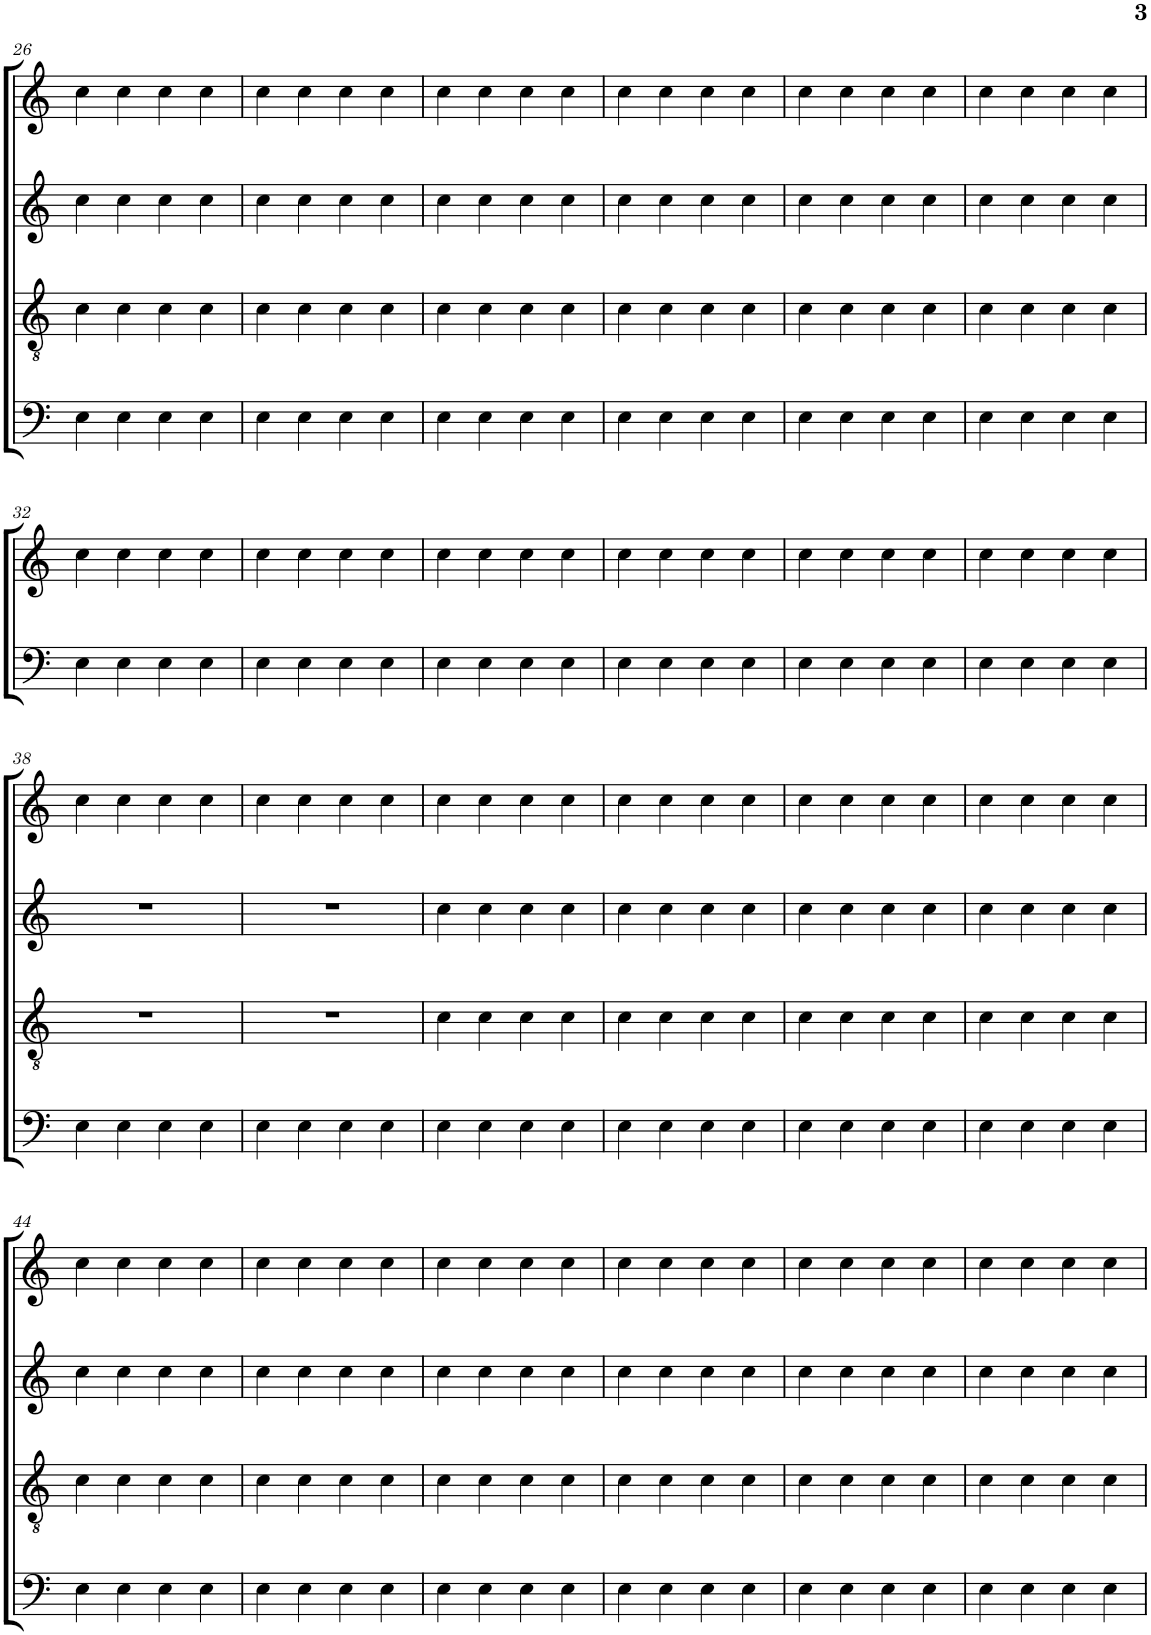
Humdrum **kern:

**kern	**kern	**kern	**kern
*part4	*part3	*part2	*part1
*staff4	*staff3	*staff2	*staff1
*I"B	*I"T	*I"A	*I"S
!!LO:PB:g=z
*clefF4	*clefGv2	*clefG2	*clefG2
*k[]	*k[]	*k[]	*k[]
*M4/4	*M4/4	*M4/4	*M4/4
=26	=26	=26	=26
4E\	4c\	4cc\	4cc\
4E\	4c\	4cc\	4cc\
4E\	4c\	4cc\	4cc\
4E\	4c\	4cc\	4cc\
=27	=27	=27	=27
4E\	4c\	4cc\	4cc\
4E\	4c\	4cc\	4cc\
4E\	4c\	4cc\	4cc\
4E\	4c\	4cc\	4cc\
=28	=28	=28	=28
4E\	4c\	4cc\	4cc\
4E\	4c\	4cc\	4cc\
4E\	4c\	4cc\	4cc\
4E\	4c\	4cc\	4cc\
=29	=29	=29	=29
4E\	4c\	4cc\	4cc\
4E\	4c\	4cc\	4cc\
4E\	4c\	4cc\	4cc\
4E\	4c\	4cc\	4cc\
=30	=30	=30	=30
4E\	4c\	4cc\	4cc\
4E\	4c\	4cc\	4cc\
4E\	4c\	4cc\	4cc\
4E\	4c\	4cc\	4cc\
=31	=31	=31	=31
4E\	4c\	4cc\	4cc\
4E\	4c\	4cc\	4cc\
4E\	4c\	4cc\	4cc\
4E\	4c\	4cc\	4cc\
!!LO:LB:g=z
=32	=32	=32	=32
4E\	1r	1r	4cc\
4E\	.	.	4cc\
4E\	.	.	4cc\
4E\	.	.	4cc\
=33	=33	=33	=33
4E\	1r	1r	4cc\
4E\	.	.	4cc\
4E\	.	.	4cc\
4E\	.	.	4cc\
=34	=34	=34	=34
4E\	1r	1r	4cc\
4E\	.	.	4cc\
4E\	.	.	4cc\
4E\	.	.	4cc\
=35	=35	=35	=35
4E\	1r	1r	4cc\
4E\	.	.	4cc\
4E\	.	.	4cc\
4E\	.	.	4cc\
=36	=36	=36	=36
4E\	1r	1r	4cc\
4E\	.	.	4cc\
4E\	.	.	4cc\
4E\	.	.	4cc\
=37	=37	=37	=37
4E\	1r	1r	4cc\
4E\	.	.	4cc\
4E\	.	.	4cc\
4E\	.	.	4cc\
!!LO:LB:g=z
=38	=38	=38	=38
4E\	1r	1r	4cc\
4E\	.	.	4cc\
4E\	.	.	4cc\
4E\	.	.	4cc\
=39	=39	=39	=39
4E\	1r	1r	4cc\
4E\	.	.	4cc\
4E\	.	.	4cc\
4E\	.	.	4cc\
=40	=40	=40	=40
4E\	4c\	4cc\	4cc\
4E\	4c\	4cc\	4cc\
4E\	4c\	4cc\	4cc\
4E\	4c\	4cc\	4cc\
=41	=41	=41	=41
4E\	4c\	4cc\	4cc\
4E\	4c\	4cc\	4cc\
4E\	4c\	4cc\	4cc\
4E\	4c\	4cc\	4cc\
=42	=42	=42	=42
4E\	4c\	4cc\	4cc\
4E\	4c\	4cc\	4cc\
4E\	4c\	4cc\	4cc\
4E\	4c\	4cc\	4cc\
=43	=43	=43	=43
4E\	4c\	4cc\	4cc\
4E\	4c\	4cc\	4cc\
4E\	4c\	4cc\	4cc\
4E\	4c\	4cc\	4cc\
!!LO:LB:g=z
=44	=44	=44	=44
4E\	4c\	4cc\	4cc\
4E\	4c\	4cc\	4cc\
4E\	4c\	4cc\	4cc\
4E\	4c\	4cc\	4cc\
=45	=45	=45	=45
4E\	4c\	4cc\	4cc\
4E\	4c\	4cc\	4cc\
4E\	4c\	4cc\	4cc\
4E\	4c\	4cc\	4cc\
=46	=46	=46	=46
4E\	4c\	4cc\	4cc\
4E\	4c\	4cc\	4cc\
4E\	4c\	4cc\	4cc\
4E\	4c\	4cc\	4cc\
=47	=47	=47	=47
4E\	4c\	4cc\	4cc\
4E\	4c\	4cc\	4cc\
4E\	4c\	4cc\	4cc\
4E\	4c\	4cc\	4cc\
=48	=48	=48	=48
4E\	4c\	4cc\	4cc\
4E\	4c\	4cc\	4cc\
4E\	4c\	4cc\	4cc\
4E\	4c\	4cc\	4cc\
=49	=49	=49	=49
4E\	4c\	4cc\	4cc\
4E\	4c\	4cc\	4cc\
4E\	4c\	4cc\	4cc\
4E\	4c\	4cc\	4cc\
=	=	=	=
*-	*-	*-	*-
